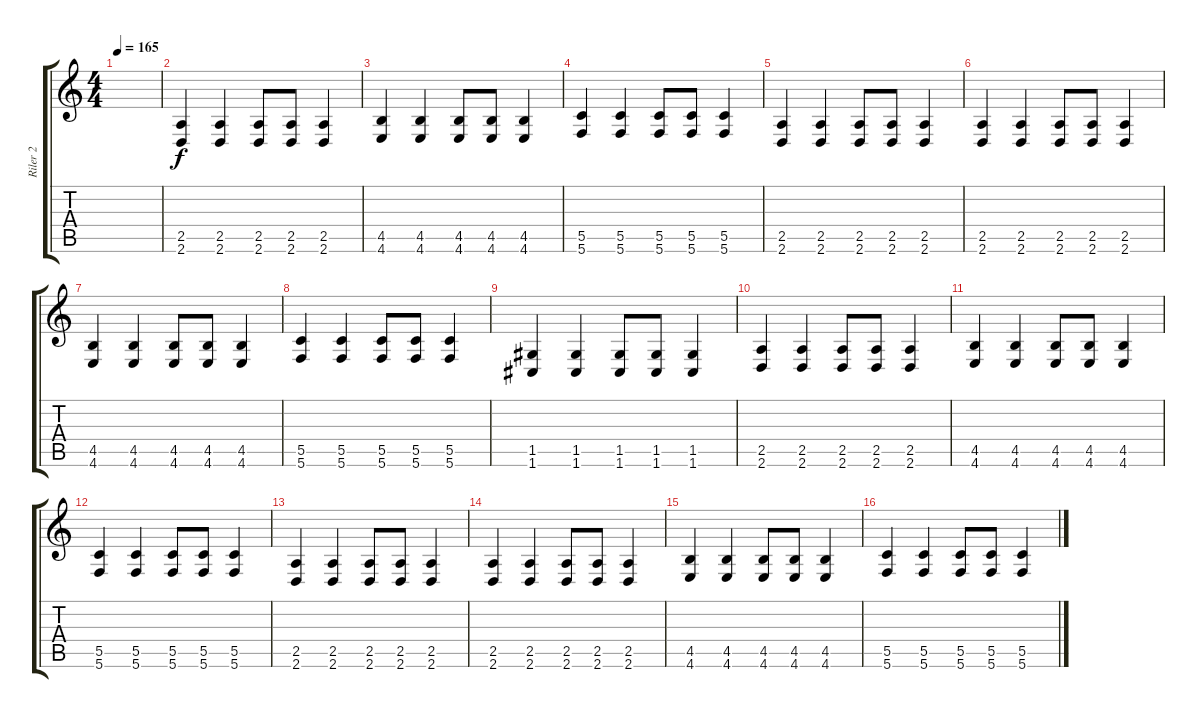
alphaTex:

\track ("Riler 2" "Riler 2") {instrument distortionguitar}
\staff {score tabs}
\tuning (D4 A3 F3 C3 G2 C2) {hide}
\ts (4 4)
\tempo 165
\clef g2
\ks c
|
(2.5 2.6).4 (2.5 2.6).4 (2.5 2.6).8 (2.5 2.6).8 (2.5 2.6).4 |
(4.5 4.6).4 (4.5 4.6).4 (4.5 4.6).8 (4.5 4.6).8 (4.5 4.6).4 |
(5.5 5.6).4 (5.5 5.6).4 (5.5 5.6).8 (5.5 5.6).8 (5.5 5.6).4 |
(2.5 2.6).4 (2.5 2.6).4 (2.5 2.6).8 (2.5 2.6).8 (2.5 2.6).4 |
(2.5 2.6).4 (2.5 2.6).4 (2.5 2.6).8 (2.5 2.6).8 (2.5 2.6).4 |
(4.5 4.6).4 (4.5 4.6).4 (4.5 4.6).8 (4.5 4.6).8 (4.5 4.6).4 |
(5.5 5.6).4 (5.5 5.6).4 (5.5 5.6).8 (5.5 5.6).8 (5.5 5.6).4 |
(1.5 1.6).4 (1.5 1.6).4 (1.5 1.6).8 (1.5 1.6).8 (1.5 1.6).4 |
(2.5 2.6).4 (2.5 2.6).4 (2.5 2.6).8 (2.5 2.6).8 (2.5 2.6).4 |
(4.5 4.6).4 (4.5 4.6).4 (4.5 4.6).8 (4.5 4.6).8 (4.5 4.6).4 |
(5.5 5.6).4 (5.5 5.6).4 (5.5 5.6).8 (5.5 5.6).8 (5.5 5.6).4 |
(2.5 2.6).4 (2.5 2.6).4 (2.5 2.6).8 (2.5 2.6).8 (2.5 2.6).4 |
(2.5 2.6).4 (2.5 2.6).4 (2.5 2.6).8 (2.5 2.6).8 (2.5 2.6).4 |
(4.5 4.6).4 (4.5 4.6).4 (4.5 4.6).8 (4.5 4.6).8 (4.5 4.6).4 |
(5.5 5.6).4 (5.5 5.6).4 (5.5 5.6).8 (5.5 5.6).8 (5.5 5.6).4
